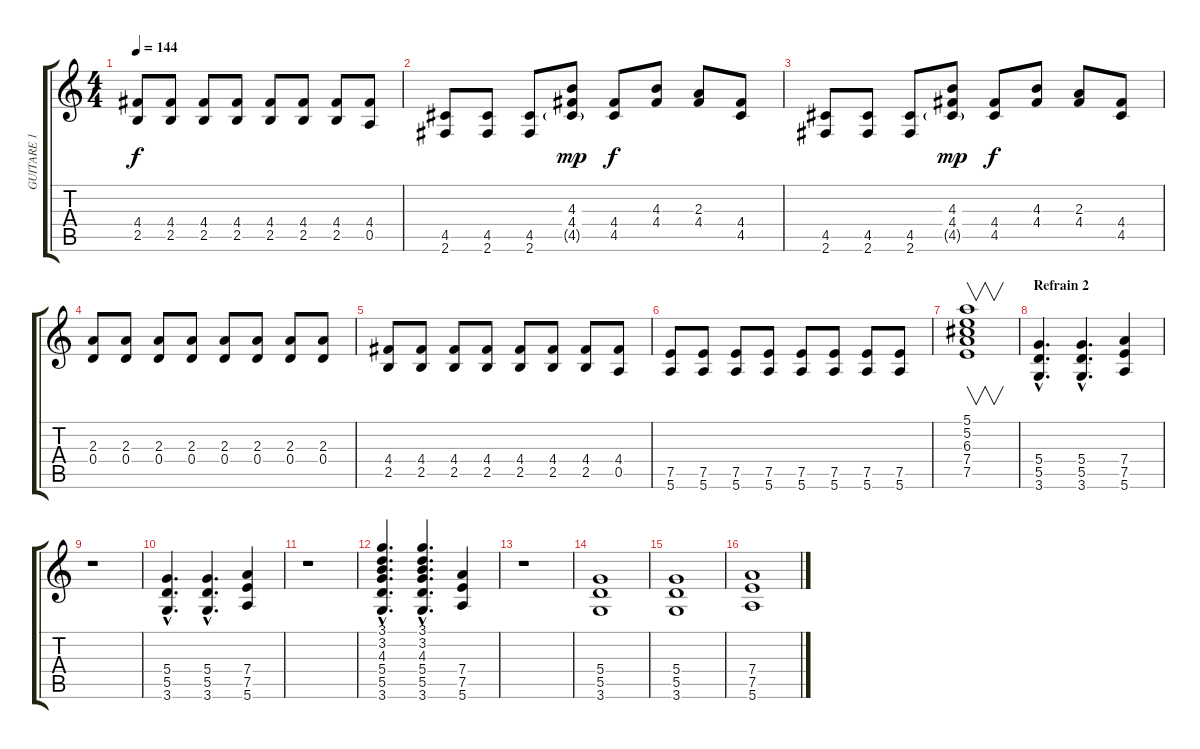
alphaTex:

\track ("GUITARE 1" "GUITARE 1") {instrument electricguitarclean}
\staff {score tabs}
\tuning (E4 B3 G3 D3 A2 E2) {hide}
\ts (4 4)
\tempo 144
\clef g2
\ks c
(4.4 2.5).8{dy f} (4.4 2.5).8 (4.4 2.5).8 (4.4 2.5).8 (4.4 2.5).8 (4.4 2.5).8 (4.4 2.5).8 (4.4 0.5).8 |
(4.5 2.6).8 (4.5 2.6).8 (4.5 2.6).8 (4.3 4.4 4.5{g}).8{dy mp} (4.4 4.5).8{dy f} (4.3 4.4).8 (2.3 4.4).8 (4.4 4.5).8 |
(4.5 2.6).8 (4.5 2.6).8 (4.5 2.6).8 (4.3 4.4 4.5{g}).8{dy mp} (4.4 4.5).8{dy f} (4.3 4.4).8 (2.3 4.4).8 (4.4 4.5).8 |
(2.3 0.4).8 (2.3 0.4).8 (2.3 0.4).8 (2.3 0.4).8 (2.3 0.4).8 (2.3 0.4).8 (2.3 0.4).8 (2.3 0.4).8 |
(4.4 2.5).8 (4.4 2.5).8 (4.4 2.5).8 (4.4 2.5).8 (4.4 2.5).8 (4.4 2.5).8 (4.4 2.5).8 (4.4 0.5).8 |
(7.5 5.6).8 (7.5 5.6).8 (7.5 5.6).8 (7.5 5.6).8 (7.5 5.6).8 (7.5 5.6).8 (7.5 5.6).8 (7.5 5.6).8 |
(5.1 5.2 6.3 7.4 7.5).1{v} |
\section ("" "Refrain 2")
(5.4{hac} 5.5{hac} 3.6{hac}).4{d} (5.4{hac} 5.5{hac} 3.6{hac}).4{d} (7.4 7.5 5.6).4 |
r.1 |
(5.4{hac} 5.5{hac} 3.6{hac}).4{d} (5.4{hac} 5.5{hac} 3.6{hac}).4{d} (7.4 7.5 5.6).4 |
r.1 |
(3.1{hac} 3.2{hac} 4.3{hac} 5.4{hac} 5.5{hac} 3.6{hac}).4{d} (3.1{hac} 3.2{hac} 4.3{hac} 5.4{hac} 5.5{hac} 3.6{hac}).4{d} (7.4 7.5 5.6).4 |
r.1 |
(5.4 5.5 3.6).1 |
(5.4 5.5 3.6).1 |
(7.4 7.5 5.6).1
